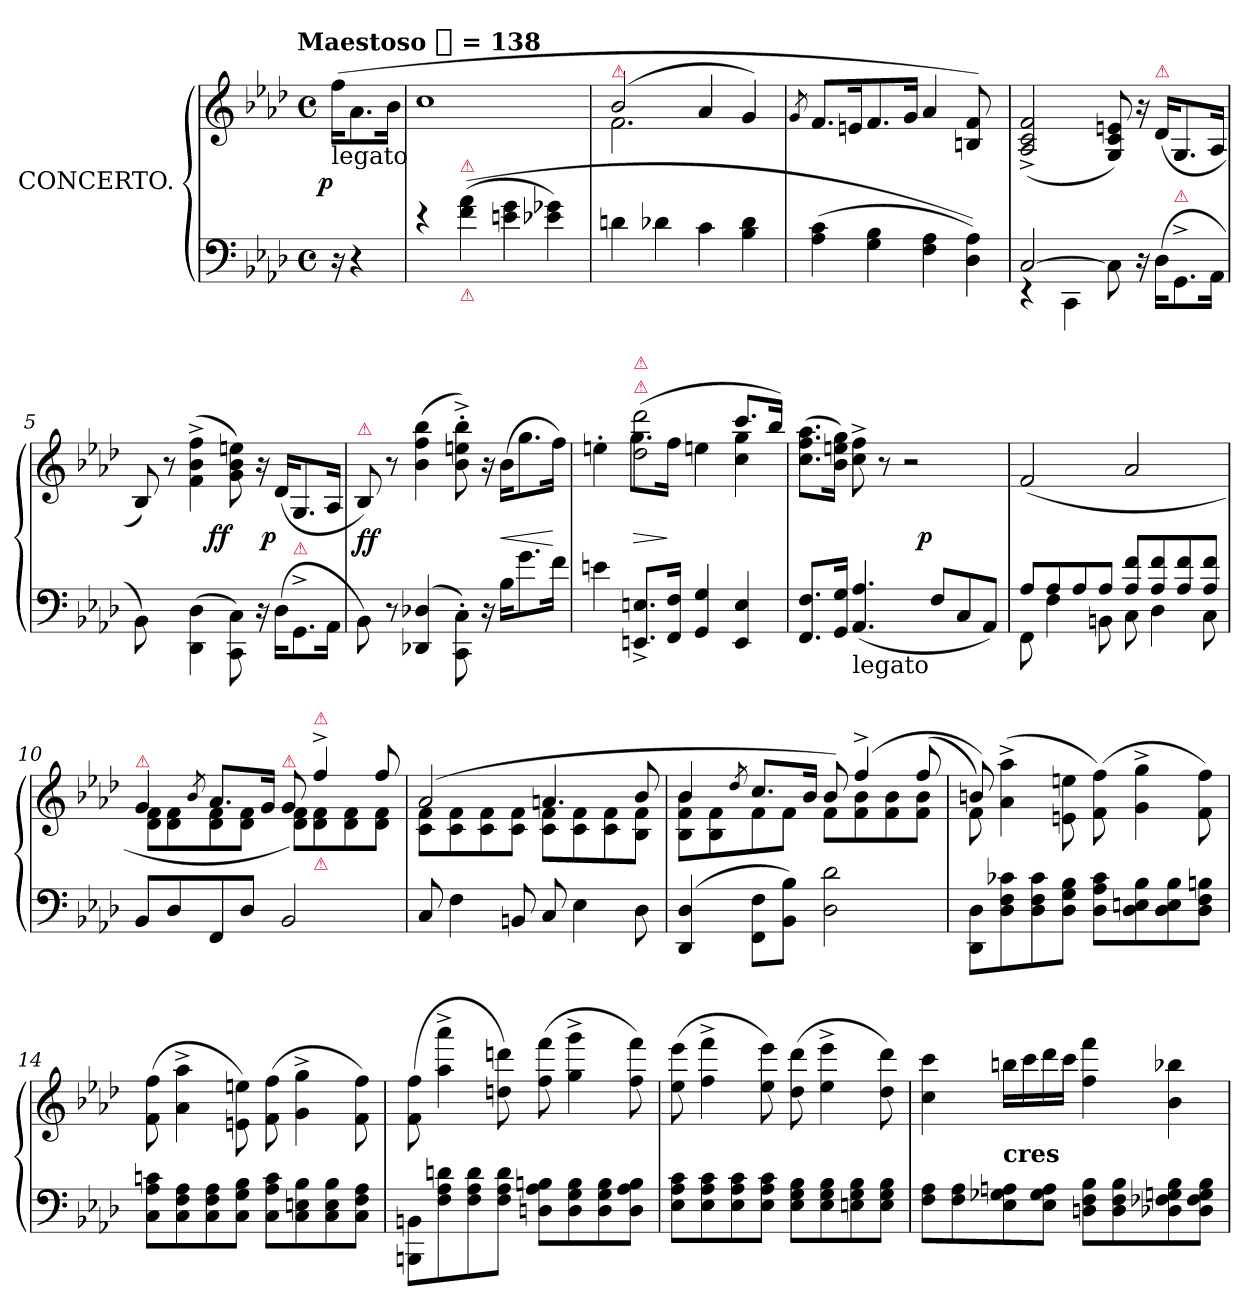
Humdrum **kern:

**kern	**kern	**dynam
*part1	*part1	*part1
*staff2	*staff1	*staff1/2
*I"CONCERTO.	*	*
*clefF4	*clefG2	*
*k[b-e-a-d-]	*k[b-e-a-d-]	*
*f:	*f:	*
!!LO:TX:omd:t=Maestoso [quarter] = 138
*M4/4	*M4/4	*
*met(c)	*met(c)	*
*MM138	*MM138	*
=	=	=
!	!LO:TX:b:t=legato	!
!	!	!LO:DY:rj
16r	(>16ff!\KL	p
4r	8.a-!	.
.	16b-!Jk	.
=1	=1	=1
4re	1cc!	.
!LO:TX:a:color=crimson:t=⚠	!	!
!LO:TX:b:color=crimson:t=⚠	!	!
(>(<4f!\ 4a-!\	.	.
4en!\ 4g!\	.	.
4e-X!\ 4g-X!\)	.	.
=2	=2	=2
*	*^	*
!	!LO:TX:a:color=crimson:t=⚠	!	!
4dn!\	(>2b-!	2.f	.
4d-X!\	.	.	.
4c!\	4a-!	.	.
4B-!\ 4d-!\	4g!)	4ryy	.
*	*v	*v	*
=3	=3	=3
.	8qg!/	.
(>4A-! 4c!	8.f!L	.
.	16en!K	.
4G! 4B-!	8.f!	.
.	16g!Jk	.
4F! 4A-!	4a-!	.
!	!LO:N:vis=8	!
4D-! 4A-!))	4Bn! 4f!)	.
=4	=4	=4
*^	*	*
[2C!	4rEE	(>2A-!^> 2c!^> 2f!^>	.
.	4CC!	.	.
2ryy	8C!\]	8G! 8c! 8en!)	.
.	16r	16r	.
!	!	!LO:TX:a:color=crimson:t=⚠	!
.	(<16D-!\KL	(>16d-!\KL	.
!	!LO:TX:a:color=crimson:t=⚠	!	!
.	8.GG^>!\	8.G!/	.
.	16AA-!\Jk	16A-!/Jk	.
*v	*v	*	*
=5	=5	=5
8BB-!\)	8B-!/)	.
8ryy	8r	.
(>4DD-!\ 4D-!\	(>4f!^< 4b-!^< 4ff!^<	.
!	!	!LO:DY:rj
8CC!\ 8C!\)	8g! 8b-! 8een!)	ff
16r	16r	.
!	!	!LO:DY:rj
(<16D-!KL	(>16d-!KL	p
!LO:TX:a:color=crimson:t=⚠	!	!
8.GG^>!\	8.G!/	.
16AA-!\Jk	16A-!/Jk	.
=6	=6	=6
!	!LO:TX:a:color=crimson:t=⚠	!
8BB-!\)	8B-!/)	ff
8r	8r	.
(>4DD-X! 4D-X!	(>4b-! 4ff! 4bb-!	.
8CC!'>\ 8C!'>\)	8b-!'>^< 8een!'>^< 8bb-!'>^<)	.
16r	16r	.
16B-!\KL	(>16b-!\KL	<
8.g!	8.gg!	.
16f!Jk	16ff!Jk)	[
=7	=7	=7
*	*^	*
4en!	4ryy	4een'>!	.
!	!LO:TX:a:color=crimson:t=⚠	!	!
!	!LO:TX:a:color=crimson:t=⚠	!	!
8.EEn!^< 8.En!^<L	(>2dd-!\ 2ddd-!\	8.gg!\L	>
16FF! 16F!Jk	.	16ff!\Jk	]
4GG! 4G!	.	4een!	.
4EE! 4E!	8.ccc!L	4cc! 4gg!	.
.	16bb-!Jk)	.	.
=8	=8	=8	=8
8.FF! 8.F!L	(>8.cc!\ 8.ff!\ 8.aa-!\L	2ryy	.
16GG! 16G!Jk	16b-! 16een! 16gg!Jk)	.	.
!LO:TX:b:t=legato	!	!	!
(>4.AA-!/ 4.A-!/	8cc!^<\ 8ff!^<\	.	.
.	8r	.	.
.	2r	8ryy	.
!	!	!	!LO:DY:rj
8F!L	.	4.ryy	p
8C!	.	.	.
8AA-!J)	.	.	.
*	*v	*v	*
=9	=9	=9
*^	*	*
8A-!L	8FF!	(>2f!	.
8A-!	4F!	.	.
8A-!	.	.	.
8A-!J	8BBn!	.	.
8A-! 8f!L	8C!	2a-!	.
8A-! 8f!	4D-!	.	.
8A-! 8f!	.	.	.
8A-! 8f!J	8C!	.	.
=10	=10	=10	=10
*	*	*^	*
!	!	!LO:TX:a:color=crimson:t=⚠	!	!
*v	*v	*	*	*
8BB-!L	4g!	8d-!\ 8f!\L	.
8D-!	.	8d-!\ 8f!\	.
.	8qb-!/	.	.
8FF!	8.a-!L	8d-!\ 8f!\	.
8D-!J	.	8d-!\ 8f!\J	.
.	16g!Jk	.	.
!	!LO:TX:a:color=crimson:t=⚠	!	!
2BB-!	8g!	8d-!\ 8f!\L)	.
!	!LO:TX:a:color=crimson:t=⚠	!	!
!	!LO:TX:b:color=crimson:t=⚠	!	!
.	4ff^>!	8d-!\ 8f!\	.
.	.	8d-!\ 8f!\	.
.	8ff!	8d-!\ 8f!\J	.
=11	=11	=11	=11
8C!	(>2a-!	8c!\ 8f!\L	.
4F!	.	8c!\ 8f!\	.
.	.	8c!\ 8f!\	.
8BBn!	.	8c!\ 8f!\J	.
8C!	4.an!	8c!\ 8f!\L	.
4E-!	.	8c!\ 8f!\	.
.	.	8c!\ 8f!\	.
8D-!	8b-!	8B-!\ 8f!\J	.
=12	=12	=12	=12
(>4DD-! 4D-!	4b-!	8B-!\ 8f!\ 8b-!\L	.
.	.	8B-!\ 8f!\	.
.	8qdd-!/	.	.
8FF!\ 8F!\L	8.cc!L	8f!\	.
8BB-! 8B-!J)	.	8f!\J	.
.	16b-!Jk	.	.
2D-! 2d-!	8b-!)	8f!\L	.
.	(>4ff^>!	8f!\ 8b-!\	.
.	.	8f!\ 8b-!\	.
.	(>8ff!	8f!\ 8b-!\J	.
=13	=13	=13	=13
8DD-!\ 8D-!\L	8bn!))	8f!	.
8D-! 8F! 8c-X!	8ryy	(>4a-!^< 4aa-!^<	.
8D-! 8F! 8c-!	2ryy	.	.
8D-! 8G! 8B-!J	.	8en!\ 8een!\	.
8D-!\ 8A-!\ 8c-!\L	.	(>8f! 8ff!)	.
8D-! 8En! 8B-!	.	4g!^< 4gg!^<	.
8D-! 8E! 8B-!	4ryy	.	.
8D-! 8F! 8Bn!J	.	8f! 8ff!)	.
*	*v	*v	*
=14	=14	=14
8C!\ 8A-!\ 8cn!\L	(>8f! 8ff!	.
8C! 8F! 8A-!	4a-!^< 4aa-!^<	.
8C! 8F! 8A-!	.	.
8C! 8G! 8B-!J	8en!\ 8een!\)	.
8C!\ 8A-!\ 8c!\L	(>8f! 8ff!	.
8C! 8En! 8B-!	4g!^< 4gg!^<	.
8C! 8E! 8B-!	.	.
8C! 8F! 8A-!J	8f! 8ff!)	.
=15	=15	=15
8BBBn!\ 8BBn!\L	(>8f! 8ff!	.
8F! 8A-! 8dn!	4aa-!^< 4aaa-!^<	.
8F! 8A-! 8d!	.	.
8F! 8A-! 8d!J	8ddn! 8dddn!)	.
8Dn!\ 8A-!\ 8Bn!\L	(>8ff! 8fff!	.
8D! 8G! 8B!	4gg!^< 4ggg!^<	.
8D! 8G! 8B!	.	.
8D! 8A-! 8B!J	8ff! 8fff!)	.
=16	=16	=16
8E-!\ 8A-!\ 8c!\L	(>8ee-! 8eee-!	.
8E-! 8A-! 8c!	4ff!^< 4fff!^<	.
8E-! 8A-! 8c!	.	.
8E-! 8A-! 8c!J	8ee-! 8eee-!)	.
8E-!\ 8G!\ 8B-!\L	(>8dd-! 8ddd-!	.
8E-! 8G! 8B-!	4ee-!^< 4eee-!^<	.
8En! 8G! 8B-!	.	.
8E! 8G! 8B-!J	8dd-! 8ddd-!)	.
=17	=17	=17
8F!\ 8A-!\L	4cc! 4ccc!	.
8F! 8A-!	.	.
!	!LO:TX:c:B:t=cres	!
8E-! 8G-X! 8An!	16bbn!\LL	.
.	16ccc!\	.
8E-! 8G-! 8A!J	16ddd-!\	.
.	16ccc!\JJ	.
8Dn!\ 8F!\ 8B-!\L	4ff! 4fff!	.
8D! 8F! 8B-!	.	.
8D-X! 8F-X! 8Gn! 8B-!	4b-! 4bb-X!	.
8D-! 8F-! 8G! 8B-!J	.	.
=	=	=
*-	*-	*-
